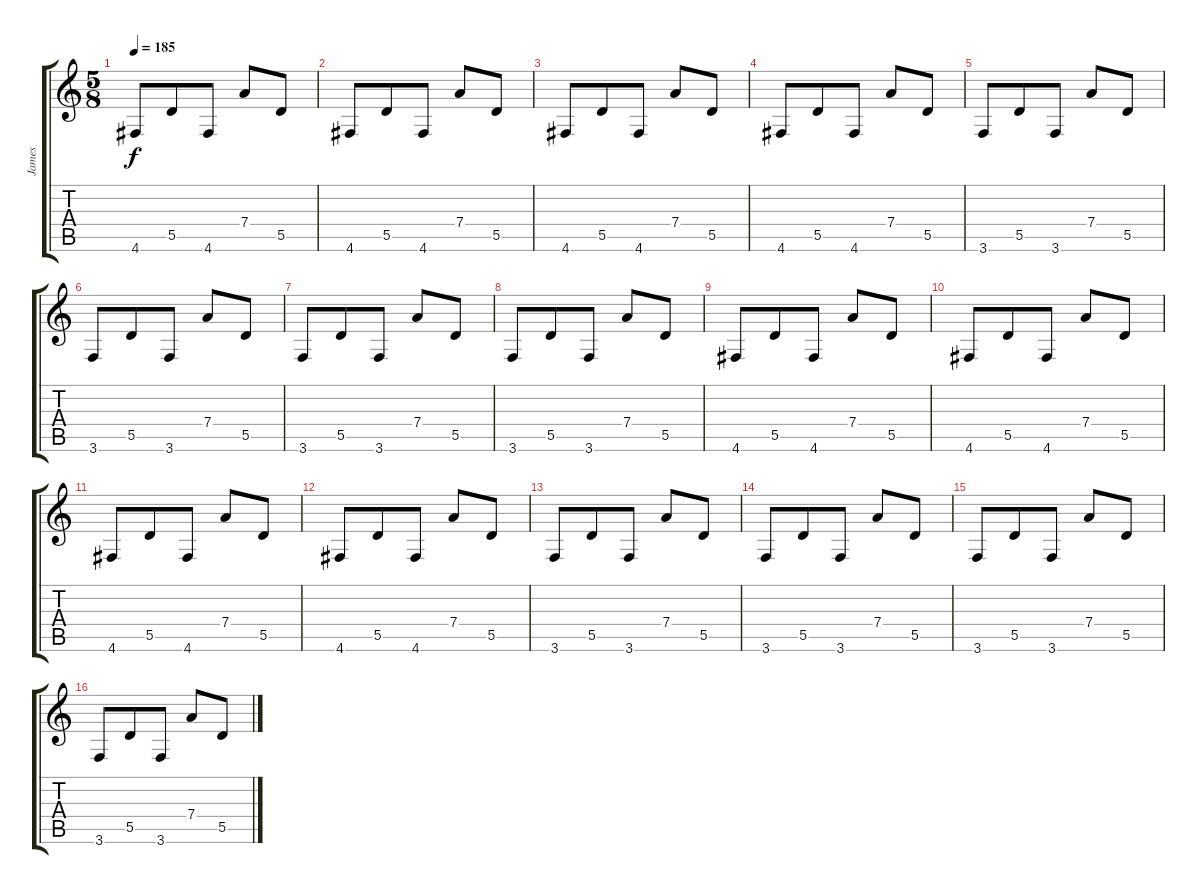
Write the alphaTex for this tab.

\track ("James" "James") {instrument electricguitarjazz}
\staff {score tabs}
\tuning (E4 B3 G3 D3 A2 D2) {hide}
\ts (5 8)
\tempo 185
\clef g2
\ks c
4.6.8{dy f} 5.5.8 4.6.8 7.4.8 5.5.8 |
4.6.8 5.5.8 4.6.8 7.4.8 5.5.8 |
4.6.8 5.5.8 4.6.8 7.4.8 5.5.8 |
4.6.8 5.5.8 4.6.8 7.4.8 5.5.8 |
3.6.8 5.5.8 3.6.8 7.4.8 5.5.8 |
3.6.8 5.5.8 3.6.8 7.4.8 5.5.8 |
3.6.8 5.5.8 3.6.8 7.4.8 5.5.8 |
3.6.8 5.5.8 3.6.8 7.4.8 5.5.8 |
4.6.8{instrument distortionguitar} 5.5.8 4.6.8 7.4.8 5.5.8 |
4.6.8 5.5.8 4.6.8 7.4.8 5.5.8 |
4.6.8 5.5.8 4.6.8 7.4.8 5.5.8 |
4.6.8 5.5.8 4.6.8 7.4.8 5.5.8 |
3.6.8 5.5.8 3.6.8 7.4.8 5.5.8 |
3.6.8 5.5.8 3.6.8 7.4.8 5.5.8 |
3.6.8 5.5.8 3.6.8 7.4.8 5.5.8 |
3.6.8 5.5.8 3.6.8 7.4.8 5.5.8
